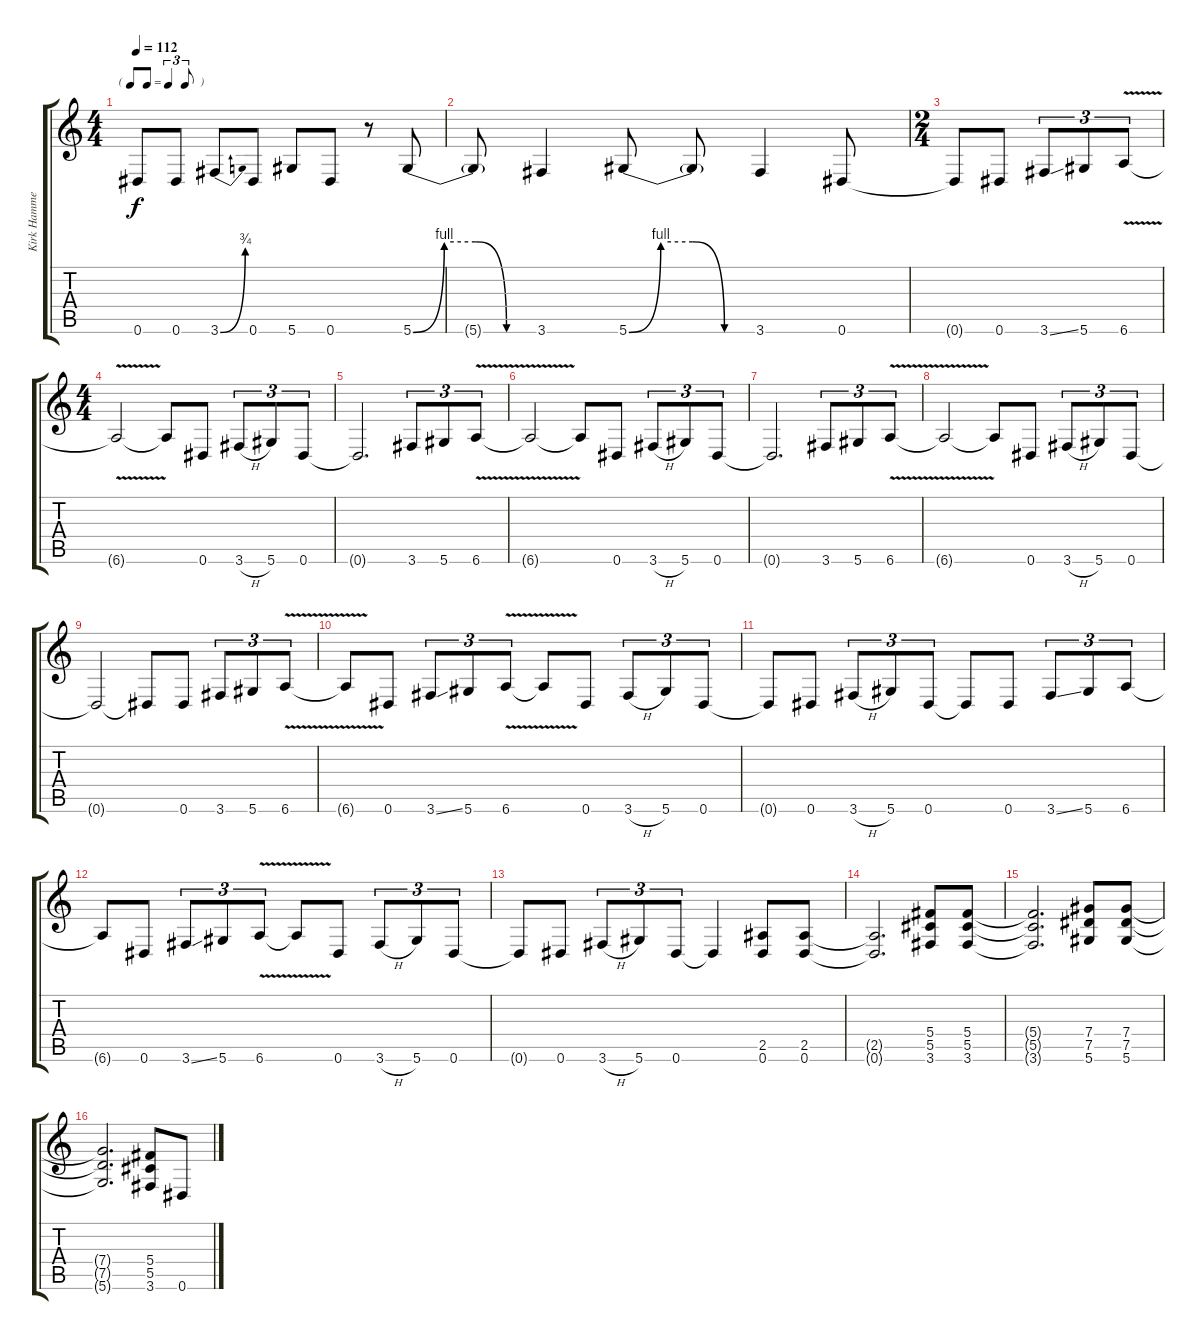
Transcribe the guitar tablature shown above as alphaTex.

\track ("Kirk Hammett (Gtr 1)" "Kirk Hamme") {instrument distortionguitar}
\staff {score tabs}
\tuning (Eb4 Bb3 Gb3 Db3 Ab2 Eb2) {hide}
\ts (4 4)
\tf triplet8th
\tempo 112
\clef g2
\ks c
0.6{t}.8{dy f} 0.6.8 3.6{be (bend 0 0 60 3)}.8 0.6.8 5.6.8 0.6.8 r.8 5.6{be (custom 0 0 15 4 30 4 45 0 60 0)}.8 |
5.6{t}.8 3.6.4 5.6{be (custom 0 0 15 4 30 4 45 0 60 0)}.8 5.6{t}.8 3.6.4 0.6.8 |
\ts (2 4)
0.6{t}.8 0.6.8 3.6{ss}.8{tu (3 2)} 5.6.8{tu (3 2)} 6.6{v}.8{tu (3 2)} |
\ts (4 4)
6.6{t}.2 6.6{t}.8 0.6.8 3.6{h}.8{tu (3 2)} 5.6.8{tu (3 2)} 0.6.8{tu (3 2)} |
0.6{t}.2{d} 3.6.8{tu (3 2)} 5.6.8{tu (3 2)} 6.6{v}.8{tu (3 2)} |
6.6{t}.2 6.6{t}.8 0.6.8 3.6{h}.8{tu (3 2)} 5.6.8{tu (3 2)} 0.6.8{tu (3 2)} |
0.6{t}.2{d} 3.6.8{tu (3 2)} 5.6.8{tu (3 2)} 6.6{v}.8{tu (3 2)} |
6.6{t}.2 6.6{t}.8 0.6.8 3.6{h}.8{tu (3 2)} 5.6.8{tu (3 2)} 0.6.8{tu (3 2)} |
0.6{t}.2 0.6{t}.8 0.6.8 3.6.8{tu (3 2)} 5.6.8{tu (3 2)} 6.6{v}.8{tu (3 2)} |
6.6{t}.8 0.6.8 3.6{ss}.8{tu (3 2)} 5.6.8{tu (3 2)} 6.6{v}.8{tu (3 2)} 6.6{t}.8 0.6.8 3.6{h}.8{tu (3 2)} 5.6.8{tu (3 2)} 0.6.8{tu (3 2)} |
0.6{t}.8 0.6.8 3.6{h}.8{tu (3 2)} 5.6.8{tu (3 2)} 0.6.8{tu (3 2)} 0.6{t}.8 0.6.8 3.6{ss}.8{tu (3 2)} 5.6.8{tu (3 2)} 6.6.8{tu (3 2)} |
6.6{t}.8 0.6.8 3.6{ss}.8{tu (3 2)} 5.6.8{tu (3 2)} 6.6{v}.8{tu (3 2)} 6.6{t}.8 0.6.8 3.6{h}.8{tu (3 2)} 5.6.8{tu (3 2)} 0.6.8{tu (3 2)} |
0.6{t}.8 0.6.8 3.6{h}.8{tu (3 2)} 5.6.8{tu (3 2)} 0.6.8{tu (3 2)} 0.6{t}.4 (2.5 0.6).8 (2.5 0.6).8 |
(2.5{t} 0.6{t}).2{d} (5.4 5.5 3.6).8 (5.4 5.5 3.6).8 |
(5.4{t} 5.5{t} 3.6{t}).2{d} (7.4 7.5 5.6).8 (7.4 7.5 5.6).8 |
(7.4{t} 7.5{t} 5.6{t}).2{d} (5.4 5.5 3.6).8 0.6.8
